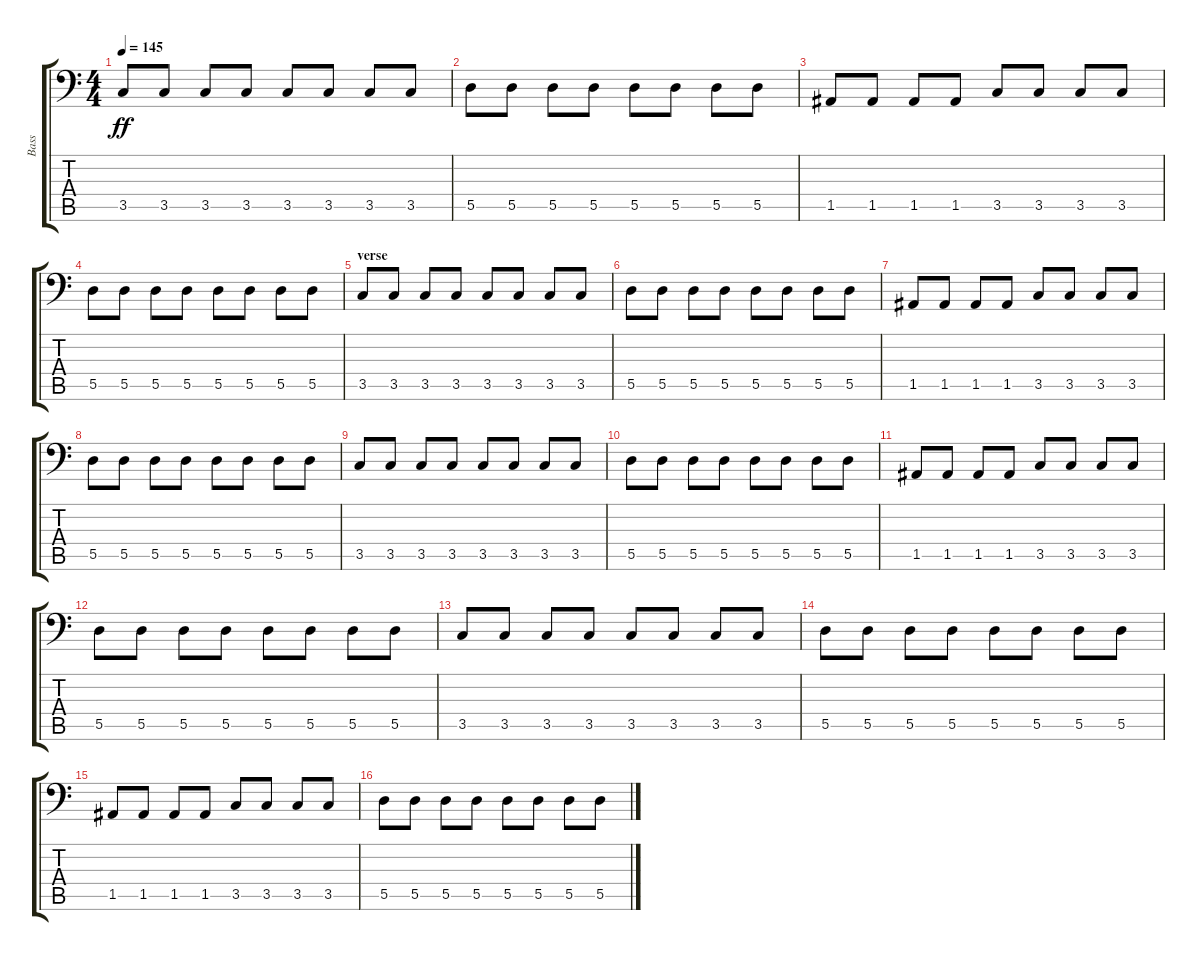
\track ("Bass" "Bass") {instrument electricbassfinger}
\staff {score tabs}
\tuning (E3 B2 G2 D2 A1 E1) {hide}
\ts (4 4)
\tempo 145
\clef f4
\ks c
3.5.8{dy ff} 3.5.8 3.5.8 3.5.8 3.5.8 3.5.8 3.5.8 3.5.8 |
5.5.8 5.5.8 5.5.8 5.5.8 5.5.8 5.5.8 5.5.8 5.5.8 |
1.5.8 1.5.8 1.5.8 1.5.8 3.5.8 3.5.8 3.5.8 3.5.8 |
5.5.8 5.5.8 5.5.8 5.5.8 5.5.8 5.5.8 5.5.8 5.5.8 |
\section ("" "verse")
3.5.8 3.5.8 3.5.8 3.5.8 3.5.8 3.5.8 3.5.8 3.5.8 |
5.5.8 5.5.8 5.5.8 5.5.8 5.5.8 5.5.8 5.5.8 5.5.8 |
1.5.8 1.5.8 1.5.8 1.5.8 3.5.8 3.5.8 3.5.8 3.5.8 |
5.5.8 5.5.8 5.5.8 5.5.8 5.5.8 5.5.8 5.5.8 5.5.8 |
3.5.8 3.5.8 3.5.8 3.5.8 3.5.8 3.5.8 3.5.8 3.5.8 |
5.5.8 5.5.8 5.5.8 5.5.8 5.5.8 5.5.8 5.5.8 5.5.8 |
1.5.8 1.5.8 1.5.8 1.5.8 3.5.8 3.5.8 3.5.8 3.5.8 |
5.5.8 5.5.8 5.5.8 5.5.8 5.5.8 5.5.8 5.5.8 5.5.8 |
3.5.8 3.5.8 3.5.8 3.5.8 3.5.8 3.5.8 3.5.8 3.5.8 |
5.5.8 5.5.8 5.5.8 5.5.8 5.5.8 5.5.8 5.5.8 5.5.8 |
1.5.8 1.5.8 1.5.8 1.5.8 3.5.8 3.5.8 3.5.8 3.5.8 |
5.5.8 5.5.8 5.5.8 5.5.8 5.5.8 5.5.8 5.5.8 5.5.8
